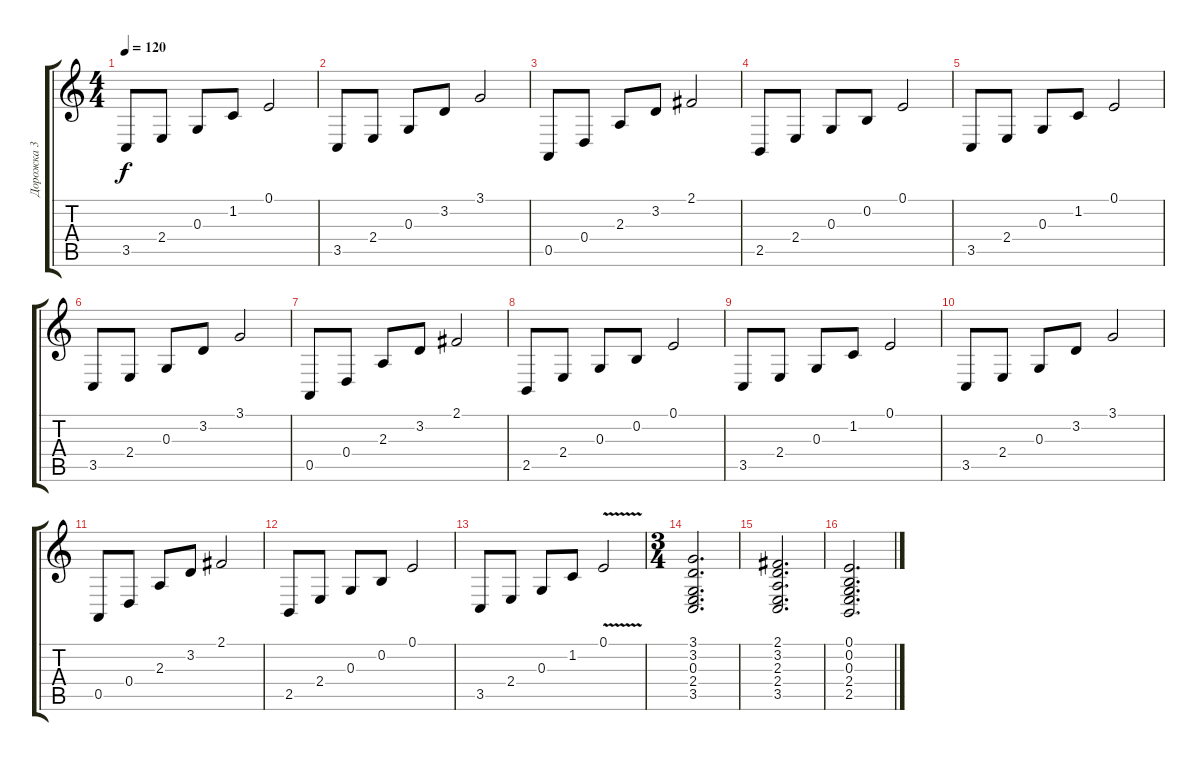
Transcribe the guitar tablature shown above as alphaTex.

\track ("Дорожка 3" "Дорожка 3") {instrument lead1square}
\staff {score tabs}
\tuning (E4 B3 G3 D3 A2 E2) {hide}
\ts (4 4)
\tempo 120
\clef g2
\ks c
3.5.8{dy f} 2.4.8 0.3.8 1.2.8 0.1.2 |
3.5.8 2.4.8 0.3.8 3.2.8 3.1.2 |
0.5.8 0.4.8 2.3.8 3.2.8 2.1.2 |
2.5.8 2.4.8 0.3.8 0.2.8 0.1.2 |
3.5.8 2.4.8 0.3.8 1.2.8 0.1.2 |
3.5.8 2.4.8 0.3.8 3.2.8 3.1.2 |
0.5.8 0.4.8 2.3.8 3.2.8 2.1.2 |
2.5.8 2.4.8 0.3.8 0.2.8 0.1.2 |
3.5.8 2.4.8 0.3.8 1.2.8 0.1.2 |
3.5.8 2.4.8 0.3.8 3.2.8 3.1.2 |
0.5.8 0.4.8 2.3.8 3.2.8 2.1.2 |
2.5.8 2.4.8 0.3.8 0.2.8 0.1.2 |
3.5.8 2.4.8 0.3.8 1.2.8 0.1{v}.2 |
\ts (3 4)
(3.1 3.2 0.3 2.4 3.5).2{d} |
(2.1 3.2 2.3 2.4 3.5).2{d} |
(0.1 0.2 0.3 2.4 2.5).2{d}
